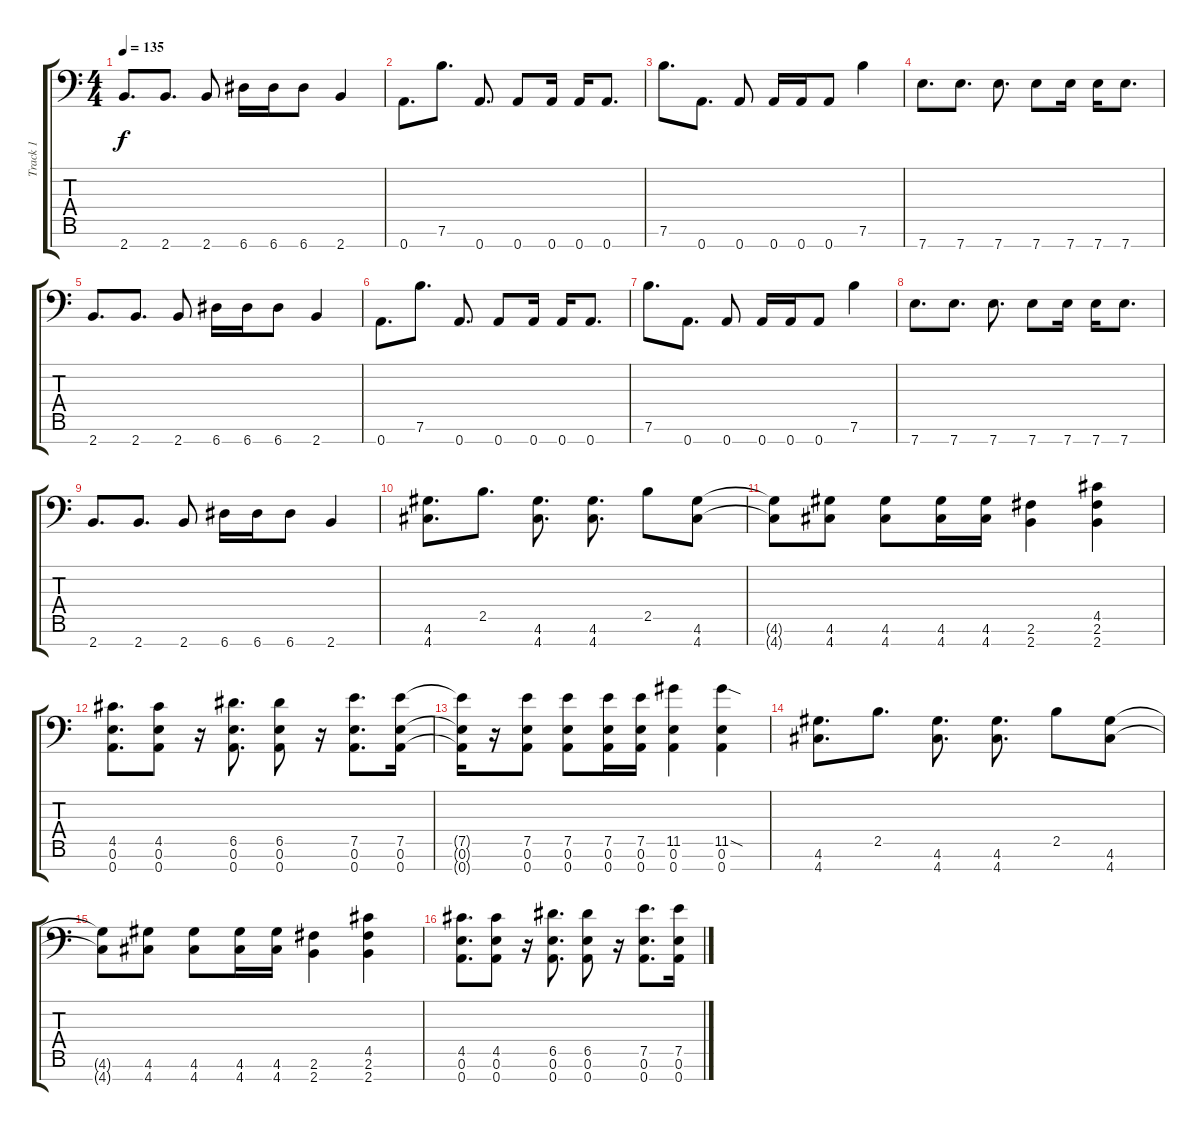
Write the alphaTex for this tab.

\track ("Track 1" "Track 1") {instrument distortionguitar}
\staff {score tabs}
\tuning (E4 B3 G3 D3 A2 E2 A1) {hide}
\ts (4 4)
\tempo 135
\clef f4
\ks c
2.7.8{d dy f} 2.7.8{d} 2.7.8 6.7.16 6.7.16 6.7.8 2.7.4 |
0.7.8{d} 7.6.8{d} 0.7.8{d} 0.7.8 0.7.16 0.7.16 0.7.8{d} |
7.6.8{d} 0.7.8{d} 0.7.8 0.7.16 0.7.16 0.7.8 7.6.4 |
7.7.8{d} 7.7.8{d} 7.7.8{d} 7.7.8 7.7.16 7.7.16 7.7.8{d} |
2.7.8{d} 2.7.8{d} 2.7.8 6.7.16 6.7.16 6.7.8 2.7.4 |
0.7.8{d} 7.6.8{d} 0.7.8{d} 0.7.8 0.7.16 0.7.16 0.7.8{d} |
7.6.8{d} 0.7.8{d} 0.7.8 0.7.16 0.7.16 0.7.8 7.6.4 |
7.7.8{d} 7.7.8{d} 7.7.8{d} 7.7.8 7.7.16 7.7.16 7.7.8{d} |
2.7.8{d} 2.7.8{d} 2.7.8 6.7.16 6.7.16 6.7.8 2.7.4 |
(4.6 4.7).8{d} 2.5.8{d} (4.6 4.7).8{d} (4.6 4.7).8{d} 2.5.8 (4.6 4.7).8 |
(4.6{t} 4.7{t}).8 (4.6 4.7).8 (4.6 4.7).8 (4.6 4.7).16 (4.6 4.7).16 (2.6 2.7).4 (4.5 2.6 2.7).4 |
(4.5 0.6 0.7).8{d} (4.5 0.6 0.7).8 r.16 (6.5 0.6 0.7).8{d} (6.5 0.6 0.7).8 r.16 (7.5 0.6 0.7).8{d} (7.5 0.6 0.7).16 |
(7.5{t} 0.6{t} 0.7{t}).16 r.16 (7.5 0.6 0.7).8 (7.5 0.6 0.7).8 (7.5 0.6 0.7).16 (7.5 0.6 0.7).16 (11.5 0.6 0.7).4 (11.5{sod} 0.6 0.7).4 |
(4.6 4.7).8{d} 2.5.8{d} (4.6 4.7).8{d} (4.6 4.7).8{d} 2.5.8 (4.6 4.7).8 |
(4.6{t} 4.7{t}).8 (4.6 4.7).8 (4.6 4.7).8 (4.6 4.7).16 (4.6 4.7).16 (2.6 2.7).4 (4.5 2.6 2.7).4 |
(4.5 0.6 0.7).8{d} (4.5 0.6 0.7).8 r.16 (6.5 0.6 0.7).8{d} (6.5 0.6 0.7).8 r.16 (7.5 0.6 0.7).8{d} (7.5 0.6 0.7).16
